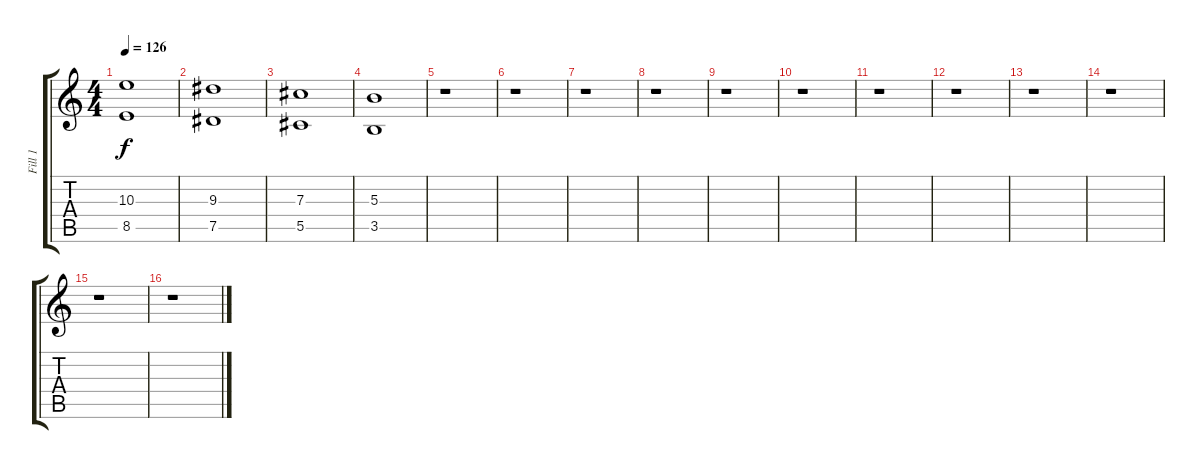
\track ("Fill 1" "Fill 1") {instrument overdrivenguitar}
\staff {score tabs}
\tuning (Eb4 Bb3 Gb3 Db3 Ab2 Eb2) {hide}
\ts (4 4)
\tempo 126
\clef g2
\ks c
(10.3 8.5).1{dy f} |
(9.3 7.5).1 |
(7.3 5.5).1 |
(5.3 3.5).1 |
r.1 |
r.1 |
r.1 |
r.1 |
r.1 |
r.1 |
r.1 |
r.1 |
r.1 |
r.1 |
r.1 |
r.1
